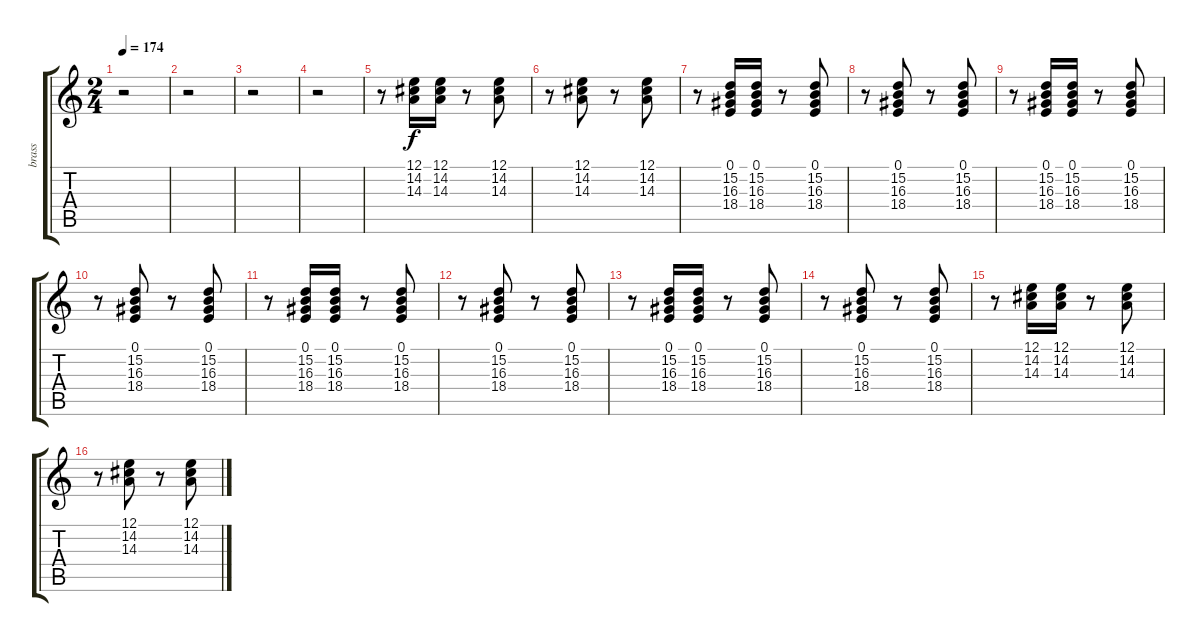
\track ("brass" "brass") {instrument brasssection}
\staff {score tabs}
\tuning (E4 B3 G3 D3 A2 E2) {hide}
\ts (2 4)
\tempo 174
\clef g2
\ks c
r.2{dy f} |
r.2 |
r.2 |
r.2 |
r.8 (12.1 14.2 14.3).16 (12.1 14.2 14.3).16 r.8 (12.1 14.2 14.3).8 |
r.8 (12.1 14.2 14.3).8 r.8 (12.1 14.2 14.3).8 |
r.8 (0.1 15.2 16.3 18.4).16 (0.1 15.2 16.3 18.4).16 r.8 (0.1 15.2 16.3 18.4).8 |
r.8 (0.1 15.2 16.3 18.4).8 r.8 (0.1 15.2 16.3 18.4).8 |
r.8 (0.1 15.2 16.3 18.4).16 (0.1 15.2 16.3 18.4).16 r.8 (0.1 15.2 16.3 18.4).8 |
r.8 (0.1 15.2 16.3 18.4).8 r.8 (0.1 15.2 16.3 18.4).8 |
r.8 (0.1 15.2 16.3 18.4).16 (0.1 15.2 16.3 18.4).16 r.8 (0.1 15.2 16.3 18.4).8 |
r.8 (0.1 15.2 16.3 18.4).8 r.8 (0.1 15.2 16.3 18.4).8 |
r.8 (0.1 15.2 16.3 18.4).16 (0.1 15.2 16.3 18.4).16 r.8 (0.1 15.2 16.3 18.4).8 |
r.8 (0.1 15.2 16.3 18.4).8 r.8 (0.1 15.2 16.3 18.4).8 |
r.8 (12.1 14.2 14.3).16 (12.1 14.2 14.3).16 r.8 (12.1 14.2 14.3).8 |
r.8 (12.1 14.2 14.3).8 r.8 (12.1 14.2 14.3).8
